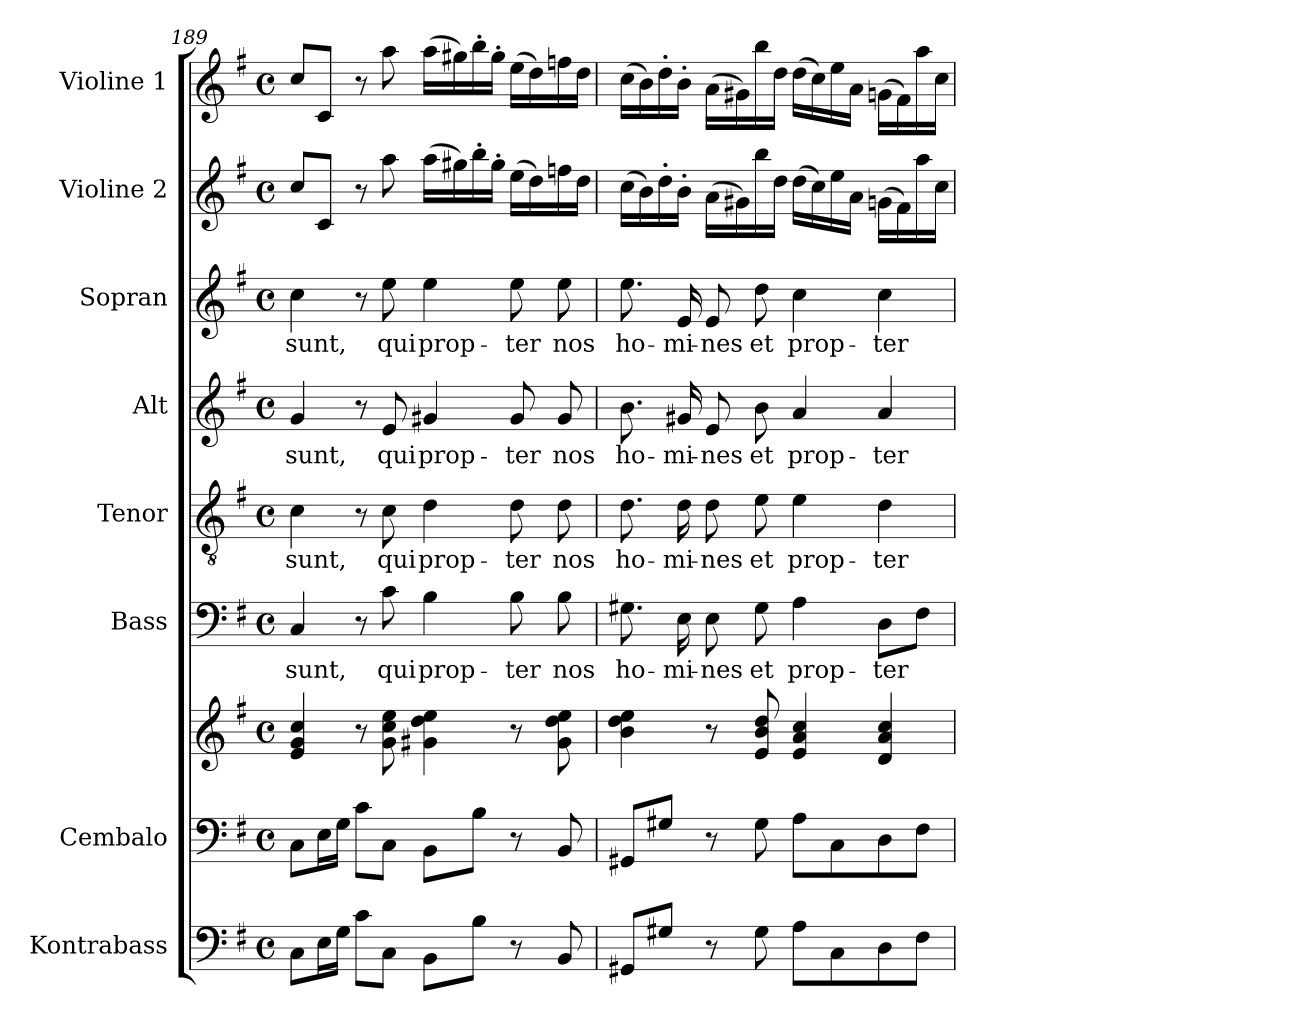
**kern	**kern	**kern	**kern	**text	**kern	**text	**kern	**text	**kern	**text	**kern	**kern
*part8	*part7	*part7	*part6	*part6	*part5	*part5	*part4	*part4	*part3	*part3	*part2	*part1
*staff9	*staff8	*staff7	*staff6	*staff6	*staff5	*staff5	*staff4	*staff4	*staff3	*staff3	*staff2	*staff1
*I"Kontrabass	*I"Cembalo	*	*I"Bass	*	*I"Tenor	*	*I"Alt	*	*I"Sopran	*	*I"Violine 2	*I"Violine 1
*I'Kb.	*I'Cemb.	*	*I'B.	*	*I'T.	*	*I'A.	*	*I'S.	*	*I'Vl. 2	*I'Vl. 1
*clefF4	*clefF4	*clefG2	*clefF4	*	*clefGv2	*	*clefG2	*	*clefG2	*	*clefG2	*clefG2
*ITrd7c12	*	*	*	*	*	*	*	*	*	*	*	*
*k[f#]	*k[f#]	*k[f#]	*k[f#]	*	*k[f#]	*	*k[f#]	*	*k[f#]	*	*k[f#]	*k[f#]
*G:	*G:	*G:	*G:	*	*G:	*	*G:	*	*G:	*	*G:	*G:
*M4/4	*M4/4	*M4/4	*M4/4	*	*M4/4	*	*M4/4	*	*M4/4	*	*M4/4	*M4/4
*met(c)	*met(c)	*met(c)	*met(c)	*	*met(c)	*	*met(c)	*	*met(c)	*	*met(c)	*met(c)
=189	=189	=189	=189	=189	=189	=189	=189	=189	=189	=189	=189	=189
!	!	!	!	!LO:LY:b	!	!LO:LY:b	!	!LO:LY:b	!	!LO:LY:b	!	!
8CC\L	8C\L	4e/ 4g/ 4cc/	4C/	sunt,	4c\	sunt,	4g/	sunt,	4cc\	sunt,	8cc/L	8cc/L
16EE\L	16E\L	.	.	.	.	.	.	.	.	.	8c/J	8c/J
16GG\JJ	16G\JJ	.	.	.	.	.	.	.	.	.	.	.
8C\L	8c\L	8r	8r	.	8r	.	8r	.	8r	.	8r	8r
!	!	!	!	!LO:LY:b	!	!LO:LY:b	!	!LO:LY:b	!	!LO:LY:b	!	!
8CC\J	8C\J	8g\ 8cc\ 8ee\	8c\	qui	8c\	qui	8e/	qui	8ee\	qui	8aa\	8aa\
!	!	!	!	!LO:LY:b	!	!LO:LY:b	!	!LO:LY:b	!	!LO:LY:b	!	!
8BBB\L	8BB\L	4g#X\ 4dd\ 4ee\	4B\	prop-	4d\	prop-	4g#X/	prop-	4ee\	prop-	(>16aa\LL	(>16aa\LL
.	.	.	.	.	.	.	.	.	.	.	16gg#X\)	16gg#X\)
8BB\J	8B\J	.	.	.	.	.	.	.	.	.	16bb'>\	16bb'>\
.	.	.	.	.	.	.	.	.	.	.	16gg#'>\JJ	16gg#'>\JJ
!	!	!	!	!LO:LY:b	!	!LO:LY:b	!	!LO:LY:b	!	!LO:LY:b	!	!
8r	8r	8r	8B\	-ter	8d\	-ter	8g#/	-ter	8ee\	-ter	(>16ee\LL	(>16ee\LL
.	.	.	.	.	.	.	.	.	.	.	16dd\)	16dd\)
!	!	!	!	!LO:LY:b	!	!LO:LY:b	!	!LO:LY:b	!	!LO:LY:b	!	!
8BBB/	8BB/	8g#\ 8dd\ 8ee\	8B\	nos	8d\	nos	8g#/	nos	8ee\	nos	16ffn\	16ffn\
.	.	.	.	.	.	.	.	.	.	.	16dd\JJ	16dd\JJ
=190	=190	=190	=190	=190	=190	=190	=190	=190	=190	=190	=190	=190
!	!	!	!	!LO:LY:b	!	!LO:LY:b	!	!LO:LY:b	!	!LO:LY:b	!	!
8GGG#X/L	8GG#X/L	4b\ 4dd\ 4ee\	8.G#X\	ho-	8.d\	ho-	8.b\	ho-	8.ee\	ho-	(>16cc\LL	(>16cc\LL
.	.	.	.	.	.	.	.	.	.	.	16b\)	16b\)
8GG#X/J	8G#X/J	.	.	.	.	.	.	.	.	.	16dd'>\	16dd'>\
!	!	!	!	!LO:LY:b	!	!LO:LY:b	!	!LO:LY:b	!	!LO:LY:b	!	!
.	.	.	16E\	-mi-	16d\	-mi-	16g#X/	-mi-	16e/	-mi-	16b'>\JJ	16b'>\JJ
!	!	!	!	!LO:LY:b	!	!LO:LY:b	!	!LO:LY:b	!	!LO:LY:b	!	!
8r	8r	8r	8E\	-nes	8d\	-nes	8e/	-nes	8e/	-nes	(>16a\LL	(>16a\LL
.	.	.	.	.	.	.	.	.	.	.	16g#X\)	16g#X\)
!	!	!	!	!LO:LY:b	!	!LO:LY:b	!	!LO:LY:b	!	!LO:LY:b	!	!
8GG#\	8G#\	8e/ 8b/ 8dd/	8G#\	et	8e\	et	8b\	et	8dd\	et	16bb\	16bb\
.	.	.	.	.	.	.	.	.	.	.	16dd\JJ	16dd\JJ
!	!	!	!	!LO:LY:b	!	!LO:LY:b	!	!LO:LY:b	!	!LO:LY:b	!	!
8AA\L	8A\L	4e/ 4a/ 4cc/	4A\	prop-	4e\	prop-	4a/	prop-	4cc\	prop-	(>16dd\LL	(>16dd\LL
.	.	.	.	.	.	.	.	.	.	.	16cc\)	16cc\)
8CC\	8C\	.	.	.	.	.	.	.	.	.	16ee\	16ee\
.	.	.	.	.	.	.	.	.	.	.	16a\JJ	16a\JJ
!	!	!	!	!LO:LY:b	!	!LO:LY:b	!	!LO:LY:b	!	!LO:LY:b	!	!
8DD\	8D\	4d/ 4a/ 4cc/	8D\L	-ter	4d\	-ter	4a/	-ter	4cc\	-ter	(>16gn\LL	(>16gn\LL
.	.	.	.	.	.	.	.	.	.	.	16f#\)	16f#\)
8FF#\J	8F#\J	.	8F#\J	.	.	.	.	.	.	.	16aa\	16aa\
.	.	.	.	.	.	.	.	.	.	.	16cc\JJ	16cc\JJ
=	=	=	=	=	=	=	=	=	=	=	=	=
*-	*-	*-	*-	*-	*-	*-	*-	*-	*-	*-	*-	*-
